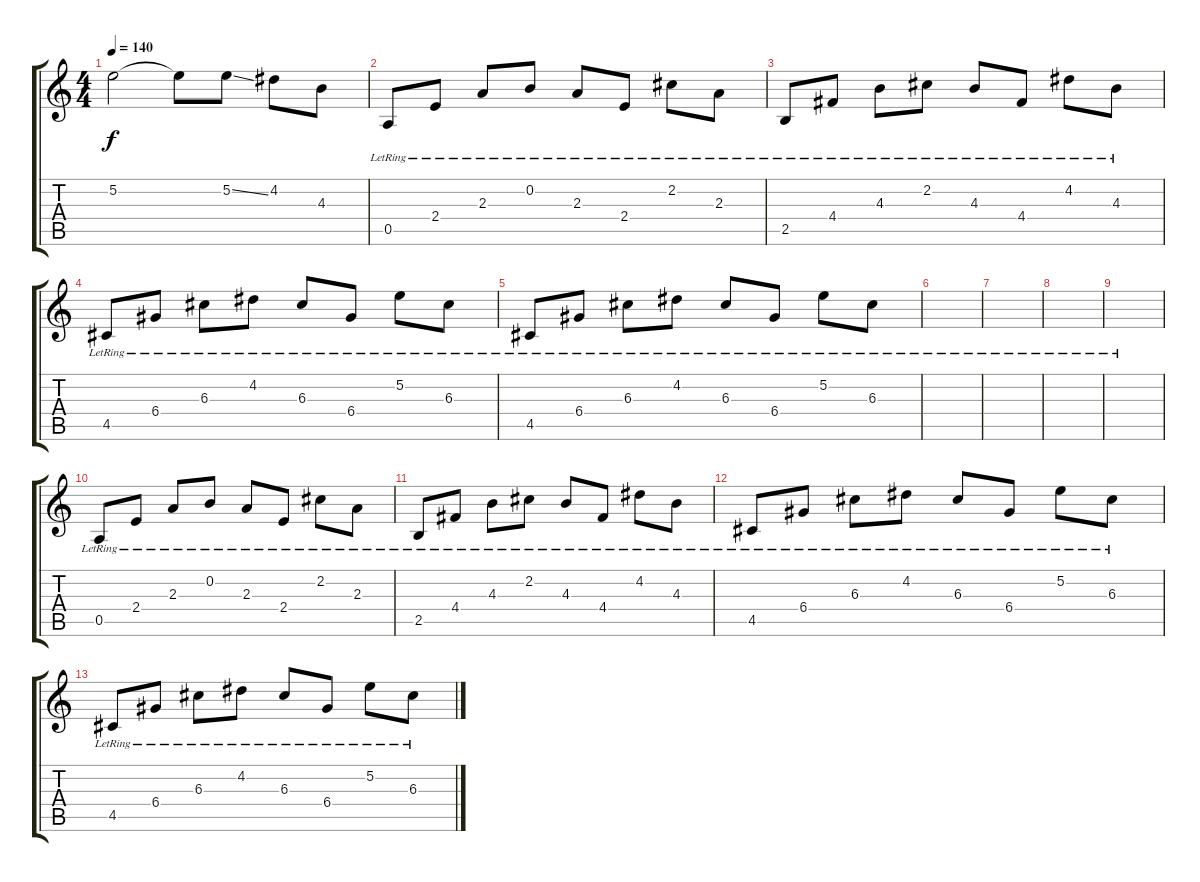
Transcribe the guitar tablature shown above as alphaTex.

\track "" {instrument electricguitarclean}
\staff {score tabs}
\tuning (E4 B3 G3 D3 A2 E2) {hide}
\ts (4 4)
\tempo 140
\clef g2
\ks c
5.2{t}.2{dy f} 5.2{t}.8 5.2{ss}.8 4.2.8 4.3.8 |
0.5{lr}.8{instrument electricguitarclean} 2.4{lr}.8 2.3{lr}.8 0.2{lr}.8 2.3{lr}.8 2.4{lr}.8 2.2{lr}.8 2.3{lr}.8 |
2.5{lr}.8 4.4{lr}.8 4.3{lr}.8 2.2{lr}.8 4.3{lr}.8 4.4{lr}.8 4.2{lr}.8 4.3{lr}.8 |
4.5{lr}.8 6.4{lr}.8 6.3{lr}.8 4.2{lr}.8 6.3{lr}.8 6.4{lr}.8 5.2{lr}.8 6.3{lr}.8 |
4.5{lr}.8 6.4{lr}.8 6.3{lr}.8 4.2{lr}.8 6.3{lr}.8 6.4{lr}.8 5.2{lr}.8 6.3{lr}.8 |
|
|
|
|
0.5{lr}.8 2.4{lr}.8 2.3{lr}.8 0.2{lr}.8 2.3{lr}.8 2.4{lr}.8 2.2{lr}.8 2.3{lr}.8 |
2.5{lr}.8 4.4{lr}.8 4.3{lr}.8 2.2{lr}.8 4.3{lr}.8 4.4{lr}.8 4.2{lr}.8 4.3{lr}.8 |
4.5{lr}.8 6.4{lr}.8 6.3{lr}.8 4.2{lr}.8 6.3{lr}.8 6.4{lr}.8 5.2{lr}.8 6.3{lr}.8 |
4.5{lr}.8 6.4{lr}.8 6.3{lr}.8 4.2{lr}.8 6.3{lr}.8 6.4{lr}.8 5.2{lr}.8 6.3{lr}.8
